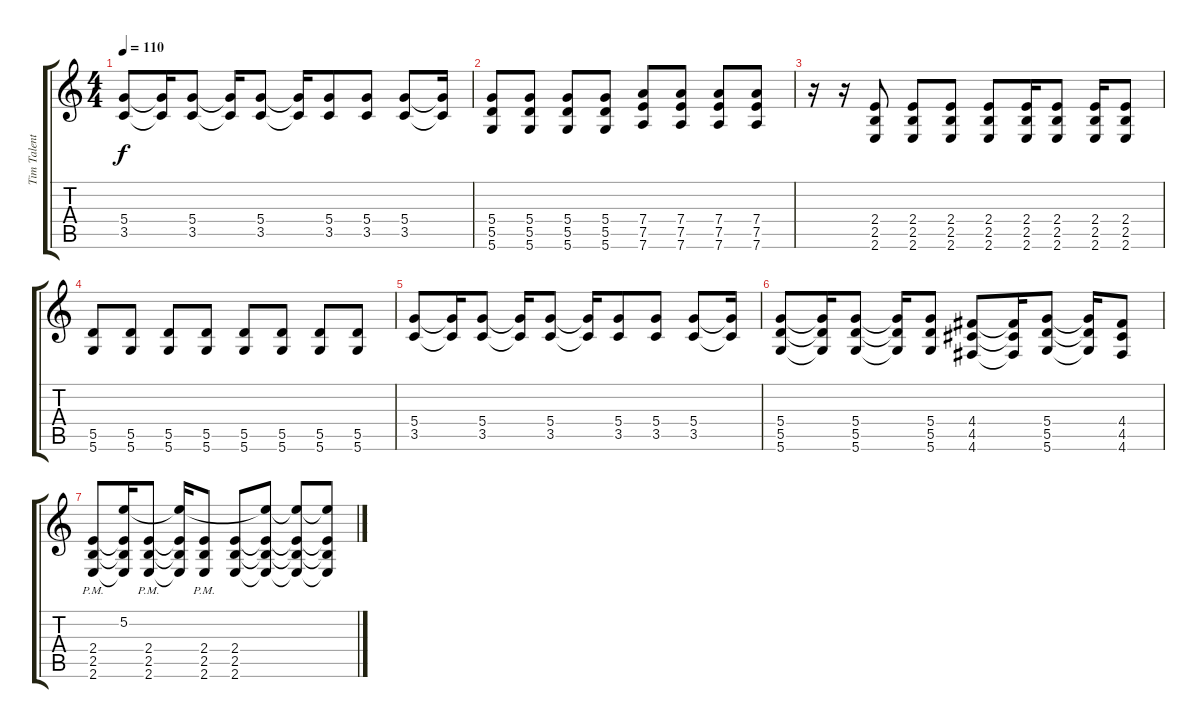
\track ("Tim Talent" "Tim Talent") {instrument distortionguitar}
\staff {score tabs}
\tuning (E4 B3 G3 D3 A2 D2) {hide}
\ts (4 4)
\tempo 110
\clef g2
\ks c
(5.4 3.5).8{dy f} (5.4{t} 3.5{t}).16 (5.4 3.5).8 (5.4{t} 3.5{t}).16 (5.4 3.5).8 (5.4{t} 3.5{t}).16 (5.4 3.5).8 (5.4 3.5).8 (5.4 3.5).8 (5.4{t} 3.5{t}).16 |
(5.4 5.5 5.6).8 (5.4 5.5 5.6).8 (5.4 5.5 5.6).8 (5.4 5.5 5.6).8 (7.4 7.5 7.6).8 (7.4 7.5 7.6).8 (7.4 7.5 7.6).8 (7.4 7.5 7.6).8 |
r.16 r.16{instrument distortionguitar} (2.4 2.5 2.6).8{instrument distortionguitar} (2.4 2.5 2.6).8 (2.4 2.5 2.6).8 (2.4 2.5 2.6).8 (2.4 2.5 2.6).16 (2.4 2.5 2.6).8 (2.4 2.5 2.6).16 (2.4 2.5 2.6).8 |
(5.5 5.6).8 (5.5 5.6).8 (5.5 5.6).8 (5.5 5.6).8 (5.5 5.6).8 (5.5 5.6).8 (5.5 5.6).8 (5.5 5.6).8 |
(5.4 3.5).8 (5.4{t} 3.5{t}).16 (5.4 3.5).8 (5.4{t} 3.5{t}).16 (5.4 3.5).8 (5.4{t} 3.5{t}).16 (5.4 3.5).8 (5.4 3.5).8 (5.4 3.5).8 (5.4{t} 3.5{t}).16 |
(5.4 5.5 5.6).8 (5.4{t} 5.5{t} 5.6{t}).16 (5.4 5.5 5.6).8 (5.4{t} 5.5{t} 5.6{t}).16 (5.4 5.5 5.6).8 (4.4 4.5 4.6).8 (4.4{t} 4.5{t} 4.6{t}).16 (5.4 5.5 5.6).8 (5.4{t} 5.5{t} 5.6{t}).16 (4.4 4.5 4.6).8 |
(2.4{pm} 2.5{pm} 2.6{pm}).8 (5.2 2.4{t} 2.5{t} 2.6{t}).16 (2.4{pm} 2.5{pm} 2.6{pm}).8 (5.2{t} 2.4{t} 2.5{t} 2.6{t}).16 (2.4{pm} 2.5{pm} 2.6{pm}).8 (2.4 2.5 2.6).8 (5.2{t} 2.4{t} 2.5{t} 2.6{t}).8 (5.2{t} 2.4{t} 2.5{t} 2.6{t}).8 (5.2{t} 2.4{t} 2.5{t} 2.6{t}).8
